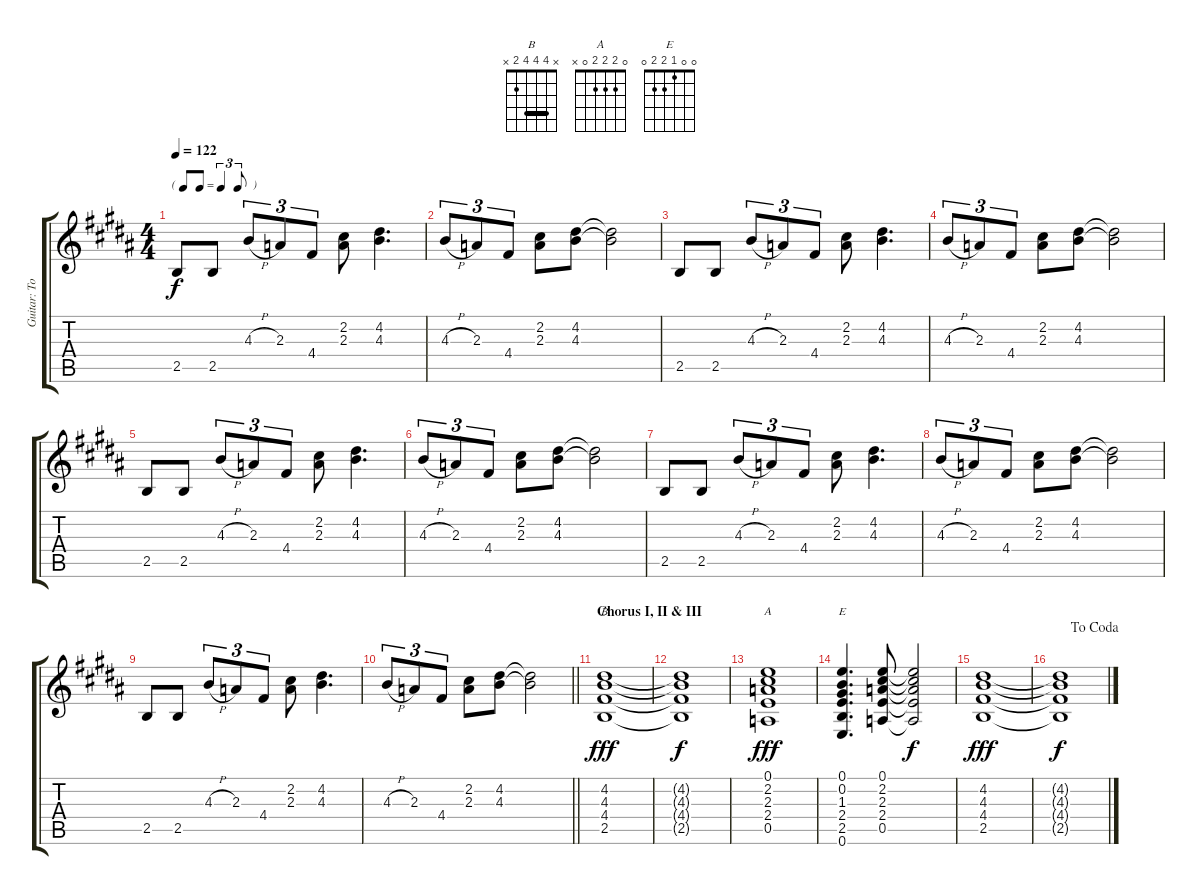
\track ("Guitar: Tony" "Guitar: To") {instrument distortionguitar}
\staff {score tabs}
\tuning (E4 B3 G3 D3 A2 E2) {hide}
\chord ("B" x 4 4 4 2 x) {barre 4}
\chord ("A" 0 2 2 2 0 x)
\chord ("E" 0 0 1 2 2 0)
\ts (4 4)
\tf triplet8th
\tempo 122
\clef g2
\ks b
2.5.8{dy f} 2.5.8 4.3{h}.8{tu (3 2)} 2.3.8{tu (3 2)} 4.4.8{tu (3 2)} (2.2 2.3).8 (4.2 4.3).4{d} |
4.3{h}.8{tu (3 2)} 2.3.8{tu (3 2)} 4.4.8{tu (3 2)} (2.2 2.3).8 (4.2 4.3).8 (4.2{t} 4.3{t}).2 |
2.5.8 2.5.8 4.3{h}.8{tu (3 2)} 2.3.8{tu (3 2)} 4.4.8{tu (3 2)} (2.2 2.3).8 (4.2 4.3).4{d} |
4.3{h}.8{tu (3 2)} 2.3.8{tu (3 2)} 4.4.8{tu (3 2)} (2.2 2.3).8 (4.2 4.3).8 (4.2{t} 4.3{t}).2 |
2.5.8 2.5.8 4.3{h}.8{tu (3 2)} 2.3.8{tu (3 2)} 4.4.8{tu (3 2)} (2.2 2.3).8 (4.2 4.3).4{d} |
4.3{h}.8{tu (3 2)} 2.3.8{tu (3 2)} 4.4.8{tu (3 2)} (2.2 2.3).8 (4.2 4.3).8 (4.2{t} 4.3{t}).2 |
2.5.8 2.5.8 4.3{h}.8{tu (3 2)} 2.3.8{tu (3 2)} 4.4.8{tu (3 2)} (2.2 2.3).8 (4.2 4.3).4{d} |
4.3{h}.8{tu (3 2)} 2.3.8{tu (3 2)} 4.4.8{tu (3 2)} (2.2 2.3).8 (4.2 4.3).8 (4.2{t} 4.3{t}).2 |
2.5.8 2.5.8 4.3{h}.8{tu (3 2)} 2.3.8{tu (3 2)} 4.4.8{tu (3 2)} (2.2 2.3).8 (4.2 4.3).4{d} |
\barLineRight lightlight
4.3{h}.8{tu (3 2)} 2.3.8{tu (3 2)} 4.4.8{tu (3 2)} (2.2 2.3).8 (4.2 4.3).8 (4.2{t} 4.3{t}).2 |
\section ("" "Chorus I, II & III")
(4.2 4.3 4.4 2.5).1{ch "B" dy fff} |
(4.2{t} 4.3{t} 4.4{t} 2.5{t}).1{dy f} |
(0.1 2.2 2.3 2.4 0.5).1{ch "A" dy fff} |
(0.1 0.2 1.3 2.4 2.5 0.6).4{d ch "E"} (0.1 2.2 2.3 2.4 0.5).8 (0.1{t} 2.2{t} 2.3{t} 2.4{t} 0.5{t}).2{dy f} |
(4.2 4.3 4.4 2.5).1{dy fff} |
\jump dacoda
(4.2{t} 4.3{t} 4.4{t} 2.5{t}).1{dy f}
